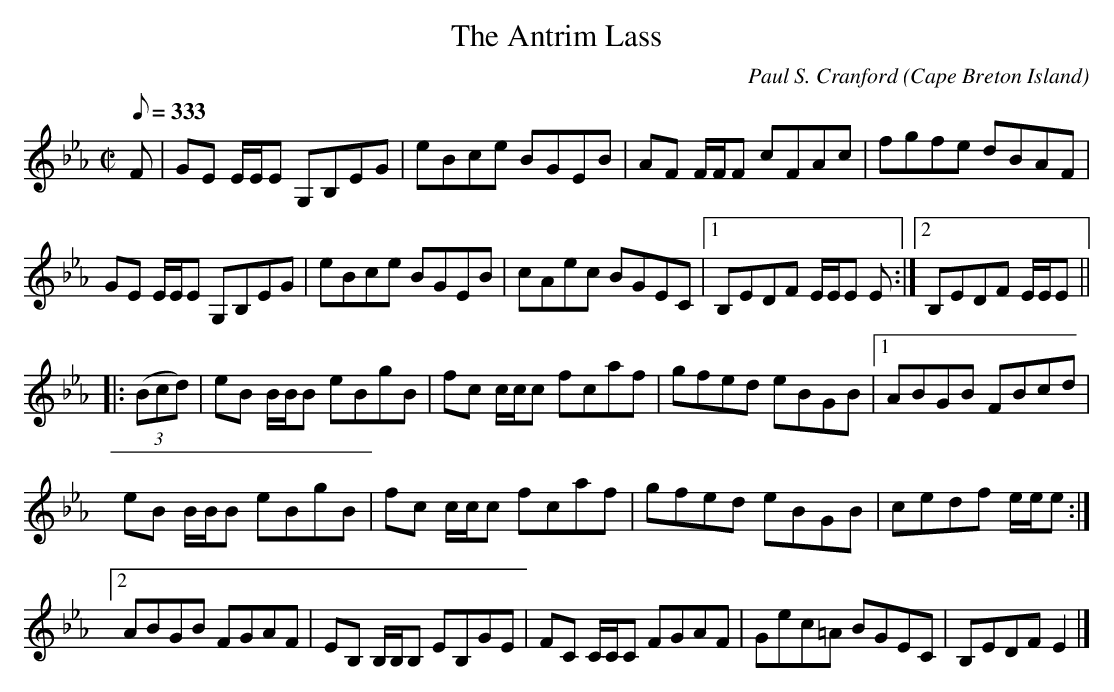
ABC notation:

X:1
T:The Antrim Lass
C:Paul S. Cranford
O:Cape Breton Island
L:1/8
Q:333
M:C|
K:Eb
F|GE E/E/E G,B,EG|eBce BGEB|AF F/F/F cFAc|fgfe dBAF|
GE E/E/E G,B,EG|eBce BGEB|cAec BGEC|[1B,EDF E/E/E E:|[2B,EDF E/E/E||
|:(3(Bcd)|eB B/B/B eBgB|fc c/c/c fcaf|gfed eBGB|[1ABGB FBcd|
eB B/B/B eBgB|fc c/c/c fcaf|gfed eBGB|cedf e/e/e:|
[2ABGB FGAF|EB, B,/B,/B, EB,GE|FC C/C/C FGAF|Gec=A BGEC|B,EDF E2|]
